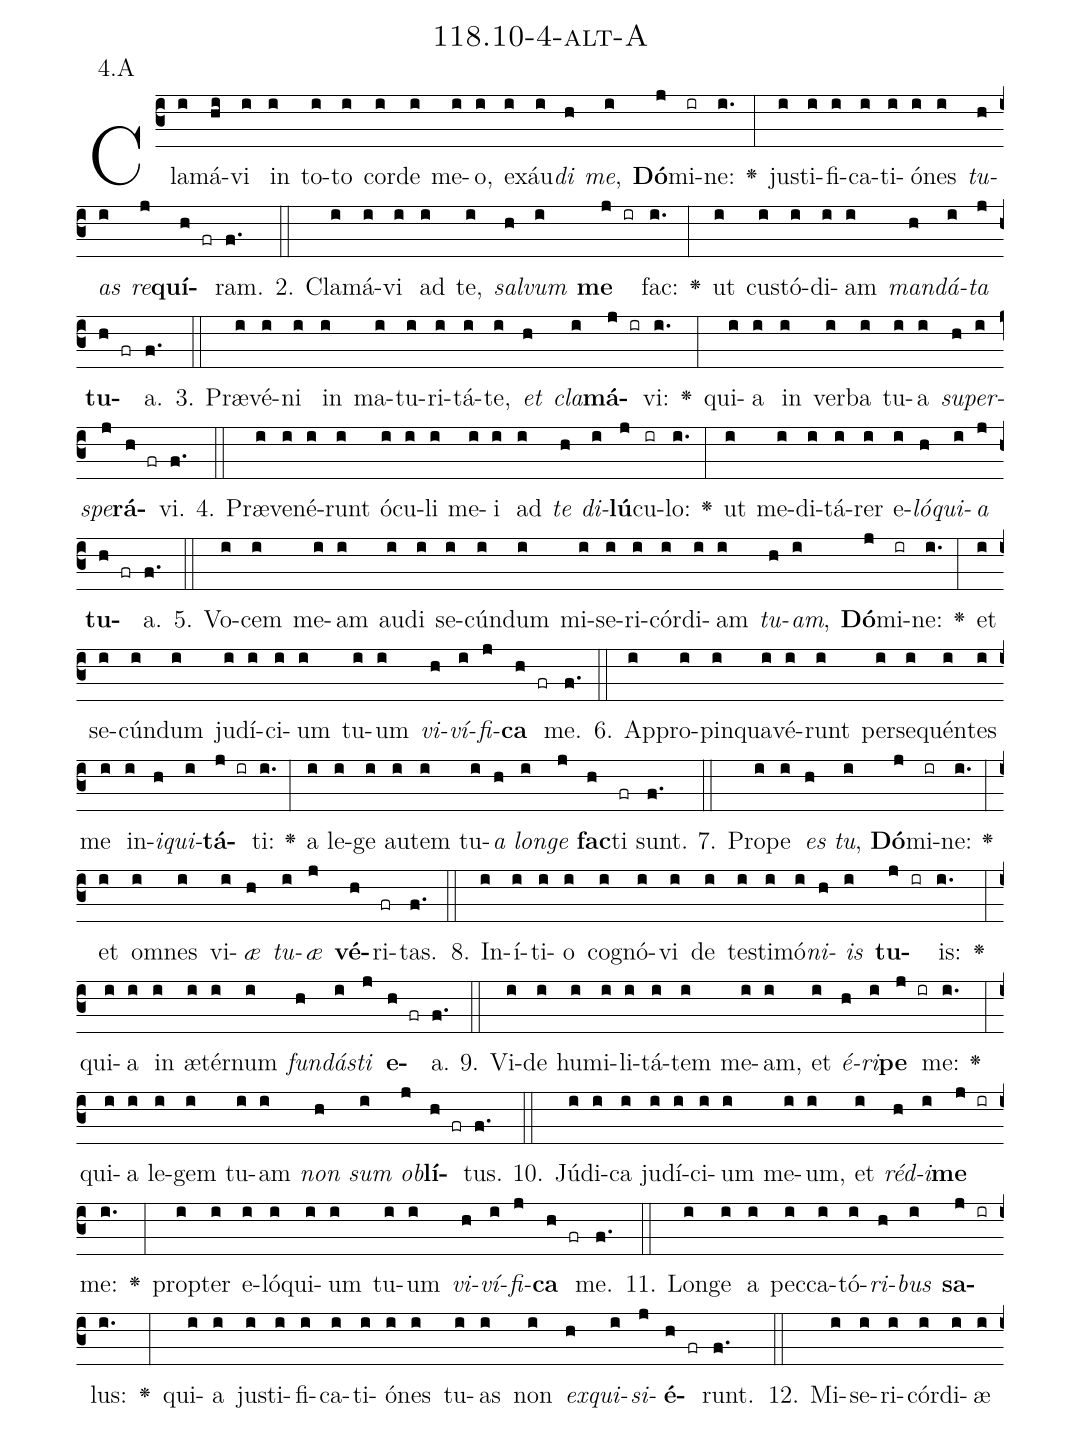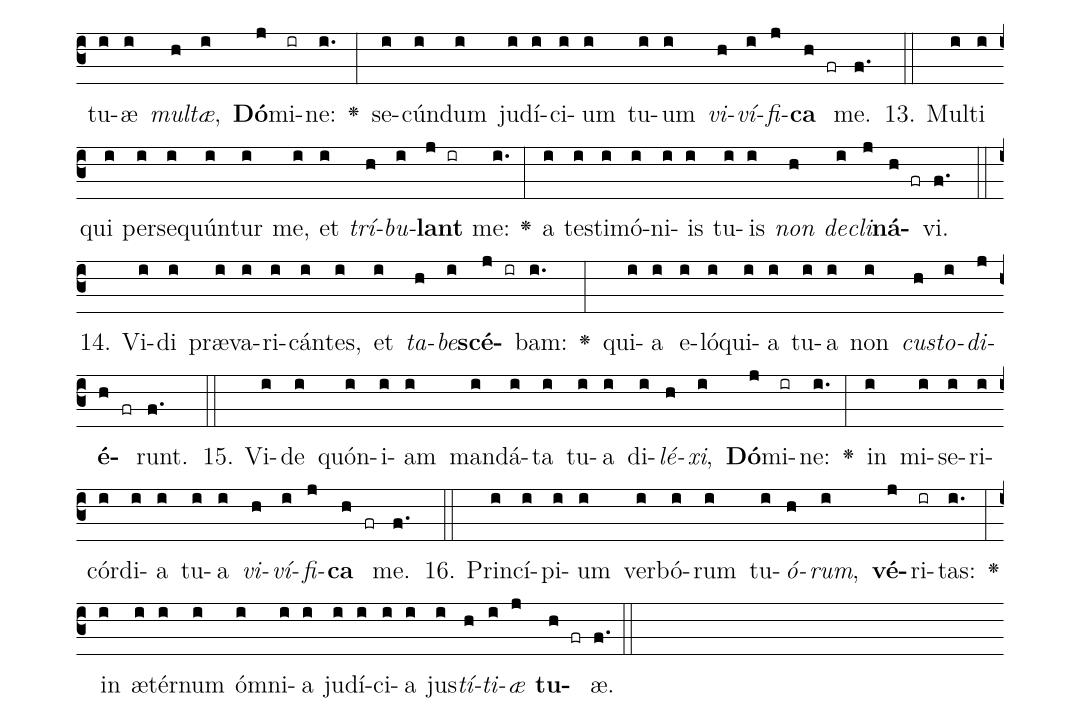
name: 118.10-4-alt-A;
annotation: 4.A;
%%
(c3)Cla(i)má(hi)vi(i) in(i) to(i)to(i) cor(i)de(i) me(i)o,(i) ex(i)áu(i)<i>di</i>(h) <i>me</i>,(i) <b>Dó</b>(j)mi(ir)ne:(i.) <v>\greheightstar</v>(:) jus(i)ti(i)fi(i)ca(i)ti(i)ó(i)nes(i) <i>tu</i>(h)<i>as</i>(i) <i>re</i>(j)<b>quí</b>(h fr)ram.(f.) (::)
2. Cla(i)má(i)vi(i) ad(i) te,(i) <i>sal</i>(h)<i>vum</i>(i) <b>me</b>(j ir) fac:(i.) <v>\greheightstar</v>(:) ut(i) cus(i)tó(i)di(i)am(i) <i>man</i>(h)<i>dá</i>(i)<i>ta</i>(j) <b>tu</b>(h fr)a.(f.) (::)
3. Præ(i)vé(i)ni(i) in(i) ma(i)tu(i)ri(i)tá(i)te,(i) <i>et</i>(h) <i>cla</i>(i)<b>má</b>(j ir)vi:(i.) <v>\greheightstar</v>(:) qui(i)a(i) in(i) ver(i)ba(i) tu(i)a(i) <i>su</i>(h)<i>per</i>(i)<i>spe</i>(j)<b>rá</b>(h fr)vi.(f.) (::)
4. Præ(i)ve(i)né(i)runt(i) ó(i)cu(i)li(i) me(i)i(i) ad(i) <i>te</i>(h) <i>di</i>(i)<b>lú</b>(j)cu(ir)lo:(i.) <v>\greheightstar</v>(:) ut(i) me(i)di(i)tá(i)rer(i) e(i)<i>ló</i>(h)<i>qui</i>(i)<i>a</i>(j) <b>tu</b>(h fr)a.(f.) (::)
5. Vo(i)cem(i) me(i)am(i) au(i)di(i) se(i)cún(i)dum(i) mi(i)se(i)ri(i)cór(i)di(i)am(i) <i>tu</i>(h)<i>am</i>,(i) <b>Dó</b>(j)mi(ir)ne:(i.) <v>\greheightstar</v>(:) et(i) se(i)cún(i)dum(i) ju(i)dí(i)ci(i)um(i) tu(i)um(i) <i>vi</i>(h)<i>ví</i>(i)<i>fi</i>(j)<b>ca</b>(h fr) me.(f.) (::)
6. Ap(i)pro(i)pin(i)qua(i)vé(i)runt(i) per(i)se(i)quén(i)tes(i) me(i) in(i)<i>i</i>(h)<i>qui</i>(i)<b>tá</b>(j ir)ti:(i.) <v>\greheightstar</v>(:) a(i) le(i)ge(i) au(i)tem(i) tu(i)<i>a</i>(h) <i>lon</i>(i)<i>ge</i>(j) <b>fac</b>(h)ti(fr) sunt.(f.) (::)
7. Pro(i)pe(i) <i>es</i>(h) <i>tu</i>,(i) <b>Dó</b>(j)mi(ir)ne:(i.) <v>\greheightstar</v>(:) et(i) om(i)nes(i) vi(i)<i>æ</i>(h) <i>tu</i>(i)<i>æ</i>(j) <b>vé</b>(h)ri(fr)tas.(f.) (::)
8. In(i)í(i)ti(i)o(i) co(i)gnó(i)vi(i) de(i) tes(i)ti(i)mó(i)<i>ni</i>(h)<i>is</i>(i) <b>tu</b>(j ir)is:(i.) <v>\greheightstar</v>(:) qui(i)a(i) in(i) æ(i)tér(i)num(i) <i>fun</i>(h)<i>dás</i>(i)<i>ti</i>(j) <b>e</b>(h fr)a.(f.) (::)
9. Vi(i)de(i) hu(i)mi(i)li(i)tá(i)tem(i) me(i)am,(i) et(i) <i>é</i>(h)<i>ri</i>(i)<b>pe</b>(j ir) me:(i.) <v>\greheightstar</v>(:) qui(i)a(i) le(i)gem(i) tu(i)am(i) <i>non</i>(h) <i>sum</i>(i) <i>ob</i>(j)<b>lí</b>(h fr)tus.(f.) (::)
10. Jú(i)di(i)ca(i) ju(i)dí(i)ci(i)um(i) me(i)um,(i) et(i) <i>réd</i>(h)<i>i</i>(i)<b>me</b>(j ir) me:(i.) <v>\greheightstar</v>(:) prop(i)ter(i) e(i)ló(i)qui(i)um(i) tu(i)um(i) <i>vi</i>(h)<i>ví</i>(i)<i>fi</i>(j)<b>ca</b>(h fr) me.(f.) (::)
11. Lon(i)ge(i) a(i) pec(i)ca(i)tó(i)<i>ri</i>(h)<i>bus</i>(i) <b>sa</b>(j ir)lus:(i.) <v>\greheightstar</v>(:) qui(i)a(i) jus(i)ti(i)fi(i)ca(i)ti(i)ó(i)nes(i) tu(i)as(i) non(i) <i>ex</i>(h)<i>qui</i>(i)<i>si</i>(j)<b>é</b>(h fr)runt.(f.) (::)
12. Mi(i)se(i)ri(i)cór(i)di(i)æ(i) tu(i)æ(i) <i>mul</i>(h)<i>tæ</i>,(i) <b>Dó</b>(j)mi(ir)ne:(i.) <v>\greheightstar</v>(:) se(i)cún(i)dum(i) ju(i)dí(i)ci(i)um(i) tu(i)um(i) <i>vi</i>(h)<i>ví</i>(i)<i>fi</i>(j)<b>ca</b>(h fr) me.(f.) (::)
13. Mul(i)ti(i) qui(i) per(i)se(i)quún(i)tur(i) me,(i) et(i) <i>trí</i>(h)<i>bu</i>(i)<b>lant</b>(j ir) me:(i.) <v>\greheightstar</v>(:) a(i) tes(i)ti(i)mó(i)ni(i)is(i) tu(i)is(i) <i>non</i>(h) <i>de</i>(i)<i>cli</i>(j)<b>ná</b>(h fr)vi.(f.) (::)
14. Vi(i)di(i) præ(i)va(i)ri(i)cán(i)tes,(i) et(i) <i>ta</i>(h)<i>be</i>(i)<b>scé</b>(j ir)bam:(i.) <v>\greheightstar</v>(:) qui(i)a(i) e(i)ló(i)qui(i)a(i) tu(i)a(i) non(i) <i>cus</i>(h)<i>to</i>(i)<i>di</i>(j)<b>é</b>(h fr)runt.(f.) (::)
15. Vi(i)de(i) quón(i)i(i)am(i) man(i)dá(i)ta(i) tu(i)a(i) di(i)<i>lé</i>(h)<i>xi</i>,(i) <b>Dó</b>(j)mi(ir)ne:(i.) <v>\greheightstar</v>(:) in(i) mi(i)se(i)ri(i)cór(i)di(i)a(i) tu(i)a(i) <i>vi</i>(h)<i>ví</i>(i)<i>fi</i>(j)<b>ca</b>(h fr) me.(f.) (::)
16. Prin(i)cí(i)pi(i)um(i) ver(i)bó(i)rum(i) tu(i)<i>ó</i>(h)<i>rum</i>,(i) <b>vé</b>(j)ri(ir)tas:(i.) <v>\greheightstar</v>(:) in(i) æ(i)tér(i)num(i) óm(i)ni(i)a(i) ju(i)dí(i)ci(i)a(i) jus(i)<i>tí</i>(h)<i>ti</i>(i)<i>æ</i>(j) <b>tu</b>(h fr)æ.(f.) (::)
